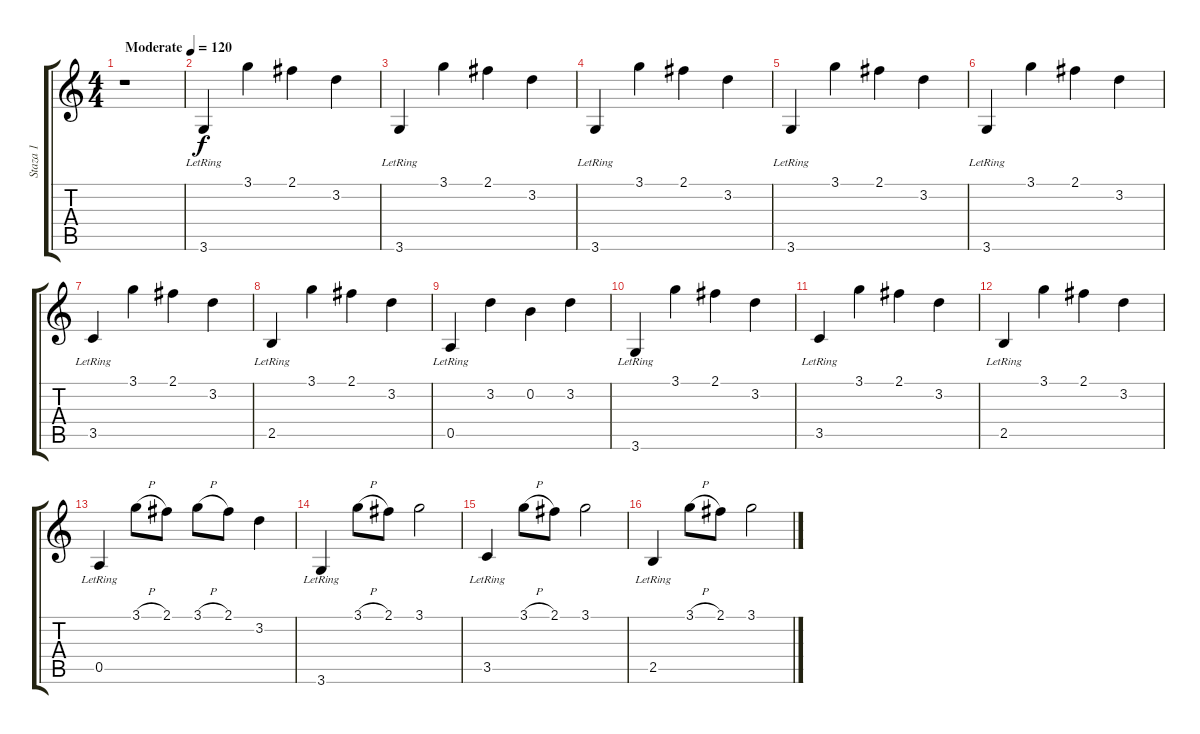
\track ("Staza 1" "Staza 1") {instrument acousticguitarsteel}
\staff {score tabs}
\tuning (E4 B3 G3 D3 A2 E2) {hide}
\ts (4 4)
\tempo (120 "Moderate")
\clef g2
\ks c
r.1{dy f instrument acousticguitarsteel} |
3.6{lr}.4 3.1.4 2.1.4 3.2.4 |
3.6{lr}.4 3.1.4 2.1.4 3.2.4 |
3.6{lr}.4 3.1.4 2.1.4 3.2.4 |
3.6{lr}.4 3.1.4 2.1.4 3.2.4 |
3.6{lr}.4 3.1.4 2.1.4 3.2.4 |
3.5{lr}.4 3.1.4 2.1.4 3.2.4 |
2.5{lr}.4 3.1.4 2.1.4 3.2.4 |
0.5{lr}.4 3.2.4 0.2.4 3.2.4 |
3.6{lr}.4 3.1.4 2.1.4 3.2.4 |
3.5{lr}.4 3.1.4 2.1.4 3.2.4 |
2.5{lr}.4 3.1.4 2.1.4 3.2.4 |
0.5{lr}.4 3.1{h}.8 2.1.8 3.1{h}.8 2.1.8 3.2.4 |
3.6{lr}.4 3.1{h}.8 2.1.8 3.1.2 |
3.5{lr}.4 3.1{h}.8 2.1.8 3.1.2 |
2.5{lr}.4 3.1{h}.8 2.1.8 3.1.2
